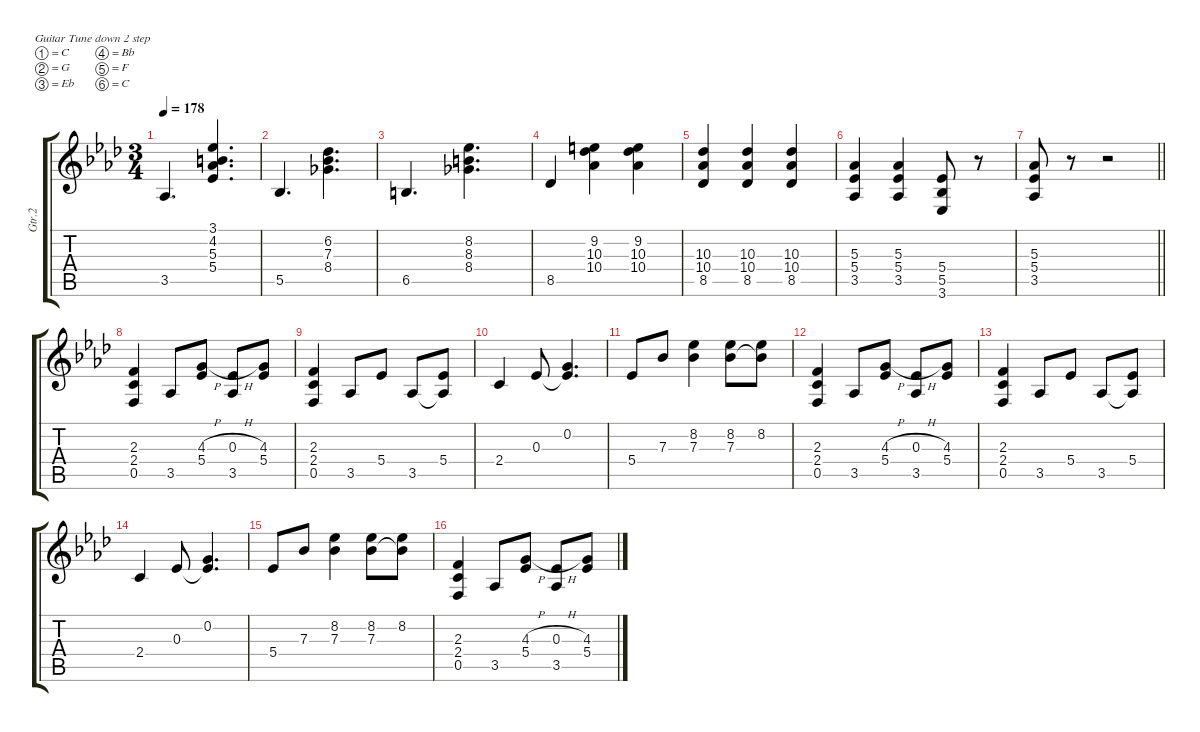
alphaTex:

\defaultSystemsLayout 4
\hideDynamics
\bracketExtendMode groupsimilarinstruments
\otherSystemsTrackNameOrientation horizontal
\track ("Guitar 2" "Gtr.2") {instrument distortionguitar}
\staff {score tabs}
\tuning (C4 G3 Eb3 Bb2 F2 C2)
\ts (3 4)
\tempo 178
\clef g2
\ks fminor
3.5{acc b}.4{d dy mf beam Up} (3.1{acc b} 4.2{acc forcenatural} 5.3{acc b} 5.4{acc b}).4{d beam Up} |
5.5{acc b}.4{d beam Up} (6.2{acc b} 7.3{acc b} 8.4{acc b}).4{d beam Down} |
6.5{acc forcenatural}.4{d beam Up} (8.2{acc b} 8.3{acc forcenatural} 8.4{acc b}).4{d beam Down} |
8.5{acc b}.4{dy f beam Up} (9.2{acc forcenatural} 10.3{acc b} 10.4{acc b}).4{dy mf beam Down} (9.2{acc forcenatural} 10.3{acc b} 10.4{acc b}).4{beam Down} |
(10.3{acc b} 10.4{acc b} 8.5{acc b}).4{beam Up} (10.3{acc b} 10.4{acc b} 8.5{acc b}).4{beam Up} (10.3{acc b} 10.4{acc b} 8.5{acc b}).4{beam Up} |
(5.3{acc b} 5.4{acc b} 3.5{acc b}).4{beam Up} (5.3{acc b} 5.4{acc b} 3.5{acc b}).4{beam Up} (5.4{acc b} 5.5{acc b} 3.6{acc b}).8{beam Up} r.8{beam Up} |
\barLineRight lightlight
(5.3{acc b} 5.4{acc b} 3.5{acc b}).8{beam Up} r.8{beam Up} r.2{beam Up} |
(2.3{acc forcenatural} 2.4{acc forcenatural} 0.5{acc forcenatural}).4{beam Up} 3.5{acc b}.8{beam Up} (4.3{h acc forcenatural} 5.4{acc b}).8{beam Up} (0.3{h acc b} 3.5{acc b}).8{beam Up} (4.3{acc forcenatural} 5.4{acc b}).8{beam Up} |
(2.3{acc forcenatural} 2.4{acc forcenatural} 0.5{acc forcenatural}).4{beam Up} 3.5{acc b}.8{beam Up} 5.4{acc b}.8{beam Up} 3.5{acc b}.8{beam Up} (5.4{acc b} 3.5{t acc b}).8{beam Up} |
2.4{acc forcenatural}.4{beam Up} 0.3{acc b}.8{beam Up} (0.2{acc forcenatural} 0.3{t acc b}).4{d beam Up} |
5.4{acc b}.8{beam Up} 7.3{acc b}.8{beam Up} (8.2{acc b} 7.3{acc b}).4{beam Down} (8.2{acc b} 7.3{acc b}).8{beam Down} (8.2{acc b} 7.3{t acc b}).8{beam Down} |
(2.3{acc forcenatural} 2.4{acc forcenatural} 0.5{acc forcenatural}).4{beam Up} 3.5{acc b}.8{beam Up} (4.3{h acc forcenatural} 5.4{acc b}).8{beam Up} (0.3{h acc b} 3.5{acc b}).8{beam Up} (4.3{acc forcenatural} 5.4{acc b}).8{beam Up} |
(2.3{acc forcenatural} 2.4{acc forcenatural} 0.5{acc forcenatural}).4{beam Up} 3.5{acc b}.8{beam Up} 5.4{acc b}.8{beam Up} 3.5{acc b}.8{beam Up} (5.4{acc b} 3.5{t acc b}).8{beam Up} |
2.4{acc forcenatural}.4{beam Up} 0.3{acc b}.8{beam Up} (0.2{acc forcenatural} 0.3{t acc b}).4{d beam Up} |
5.4{acc b}.8{beam Up} 7.3{acc b}.8{beam Up} (8.2{acc b} 7.3{acc b}).4{beam Down} (8.2{acc b} 7.3{acc b}).8{beam Down} (8.2{acc b} 7.3{t acc b}).8{beam Down} |
(2.3{acc forcenatural} 2.4{acc forcenatural} 0.5{acc forcenatural}).4{beam Up} 3.5{acc b}.8{beam Up} (4.3{h acc forcenatural} 5.4{acc b}).8{beam Up} (0.3{h acc b} 3.5{acc b}).8{beam Up} (4.3{acc forcenatural} 5.4{acc b}).8{beam Up}
